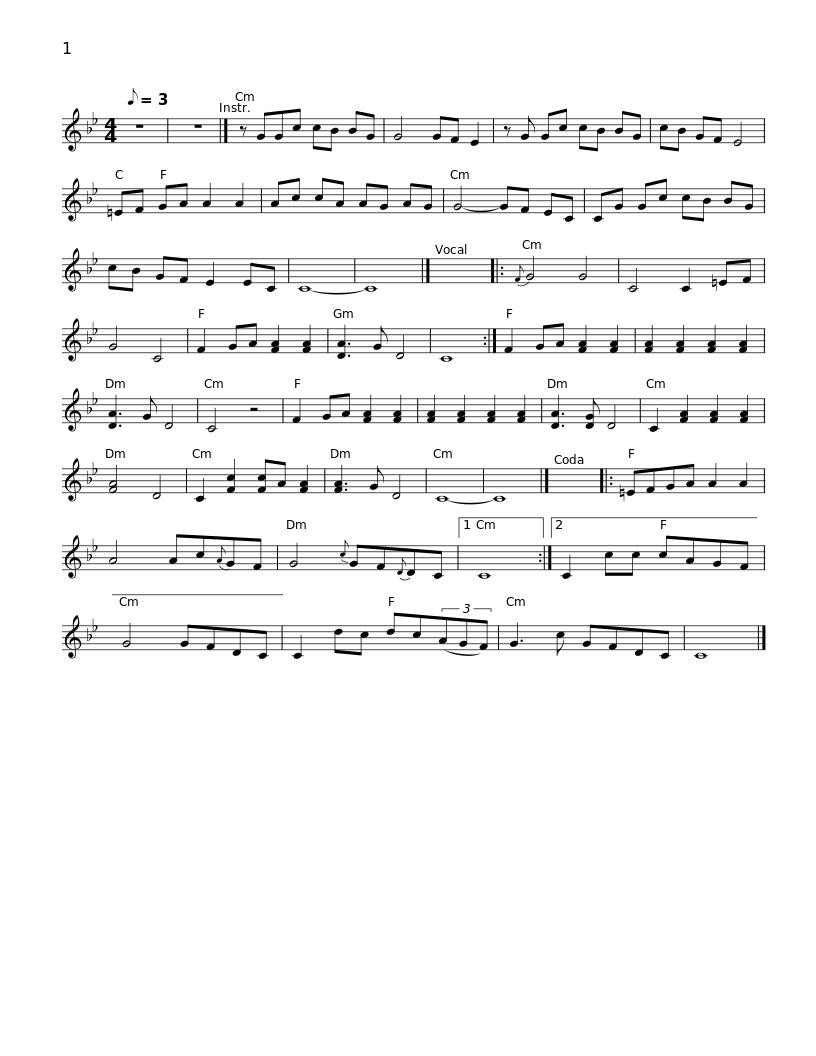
X:1
L:1/8
Q:1/8=3
M:4/4
I:linebreak $
K:Bb
V:1 treble
V:1
 z8 | z8 |] z GGc cB BG | G4 GF E2 | z G Gc cB BG | %5
 cB GF E4 | =EF GA A2 A2 |$ Ac cA AG AG | G4- GF EC | CG Gc cB BG | %10
 cB GF E2 EC | C8- | C8 |] x8 |:{F} G4 G4 |$ %15
 C4 C2 =EF | G4 C4 | F2 GA [FA]2 [FA]2 | [DA]3 G D4 | C8 :| %20
 F2 GA [FA]2 [FA]2 | [FA]2 [FA]2 [FA]2 [FA]2 | [DA]3 G D4 | C4 z4 | F2 GA [FA]2 [FA]2 |$ %25
 [FA]2 [FA]2 [FA]2 [FA]2 | [DA]3 [DG] D4 | C2 [FA]2 [FA]2 [FA]2 | [FA]4 D4 | C2 [Fc]2 [Fc]A [FA]2 | %30
 [FA]3 G D4 | C8- | C8 |] x8 |: =EFGA A2 A2 |$ %35
 A4 Ac{A}GF | G4{c} GF{D}DC |1 C8 :|2 C2 cc cAGF | G4 GFDC | %40
 C2 dc dc(3(AGF) | G3 c GFDC |$ C8 |] %43
